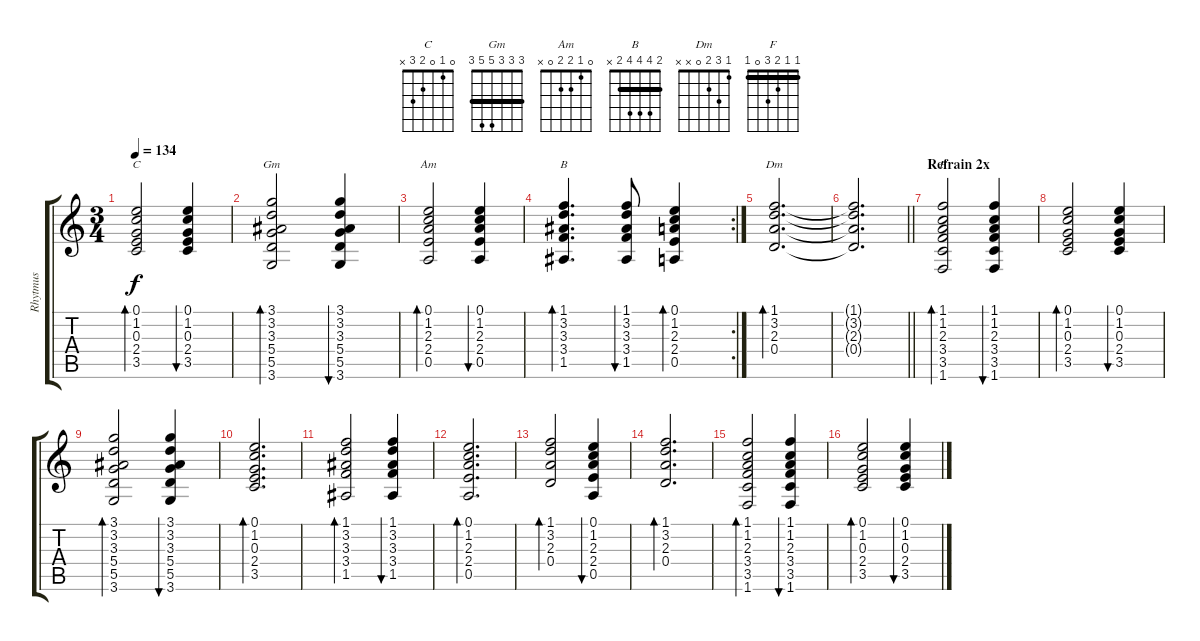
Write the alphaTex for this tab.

\track ("Rhytmus" "Rhytmus") {instrument acousticguitarsteel}
\staff {score tabs}
\tuning (E4 B3 G3 D3 A2 E2) {hide}
\chord ("C" 0 1 0 2 3 x)
\chord ("Gm" 3 3 3 5 5 3) {barre 3}
\chord ("Am" 0 1 2 2 0 x)
\chord ("B" 2 4 4 4 2 x) {barre 2}
\chord ("Dm" 1 3 2 0 x x)
\chord ("F" 1 1 2 3 0 1) {barre 1}
\ts (3 4)
\tempo 134
\clef g2
\ks c
(0.1 1.2 0.3 2.4 3.5).2{bd 60 ch "C" dy f} (0.1 1.2 0.3 2.4 3.5).4{bu 60} |
(3.1 3.2 3.3 5.4 5.5 3.6).2{bd 60 ch "Gm"} (3.1 3.2 3.3 5.4 5.5 3.6).4{bu 60} |
(0.1 1.2 2.3 2.4 0.5).2{bd 60 ch "Am"} (0.1 1.2 2.3 2.4 0.5).4{bu 60} |
\rc 2
(1.1 3.2 3.3 3.4 1.5).4{d bd 60 ch "B"} (1.1 3.2 3.3 3.4 1.5).8{bu 60} (0.1 1.2 2.3 2.4 0.5).4{bd 60} |
(1.1 3.2 2.3 0.4).2{d bd 60 ch "Dm"} |
\barLineRight lightlight
(1.1{t} 3.2{t} 2.3{t} 0.4{t}).2{d} |
\section ("" "Refrain 2x")
(1.1 1.2 2.3 3.4 3.5 1.6).2{bd 60 ch "F"} (1.1 1.2 2.3 3.4 3.5 1.6).4{bu 60} |
(0.1 1.2 0.3 2.4 3.5).2{bd 60} (0.1 1.2 0.3 2.4 3.5).4{bu 60} |
(3.1 3.2 3.3 5.4 5.5 3.6).2{bd 60} (3.1 3.2 3.3 5.4 5.5 3.6).4{bu 60} |
(0.1 1.2 0.3 2.4 3.5).2{d bd 60} |
(1.1 3.2 3.3 3.4 1.5).2{bd 60} (1.1 3.2 3.3 3.4 1.5).4{bu 60} |
(0.1 1.2 2.3 2.4 0.5).2{d bd 60} |
(1.1 3.2 2.3 0.4).2{bd 60} (0.1 1.2 2.3 2.4 0.5).4{bu 60} |
(1.1 3.2 2.3 0.4).2{d bd 60} |
(1.1 1.2 2.3 3.4 3.5 1.6).2{bd 60} (1.1 1.2 2.3 3.4 3.5 1.6).4{bu 60} |
(0.1 1.2 0.3 2.4 3.5).2{bd 60} (0.1 1.2 0.3 2.4 3.5).4{bu 60}
